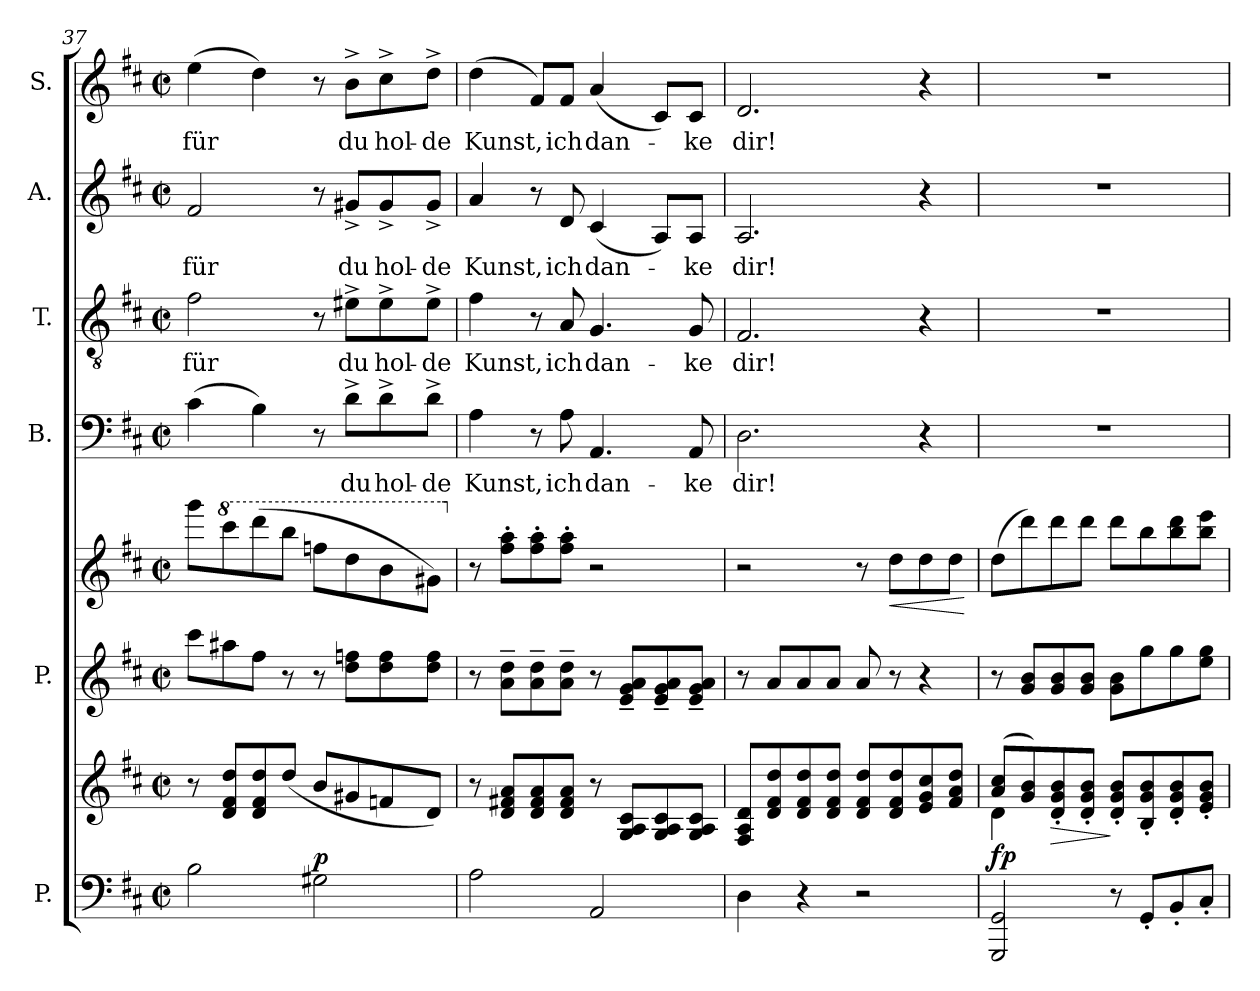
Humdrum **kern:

**kern	**kern	**dynam	**kern	**kern	**dynam	**kern	**text	**kern	**text	**kern	**text	**kern	**text
*part6	*part6	*part6	*part5	*part5	*part5	*part4	*part4	*part3	*part3	*part2	*part2	*part1	*part1
*staff8	*staff7	*staff7/8	*staff6	*staff5	*staff5/6	*staff4	*staff4	*staff3	*staff3	*staff2	*staff2	*staff1	*staff1
*I"P.	*	*	*I"P.	*	*	*I"B.	*	*I"T.	*	*I"A.	*	*I"S.	*
*I'P.	*	*	*I'P.	*	*	*I'B.	*	*I'T.	*	*I'A.	*	*I'S.	*
*clefF4	*clefG2	*	*clefG2	*clefG2	*	*clefF4	*	*clefGv2	*	*clefG2	*	*clefG2	*
*k[f#c#]	*k[f#c#]	*	*k[f#c#]	*k[f#c#]	*	*k[f#c#]	*	*k[f#c#]	*	*k[f#c#]	*	*k[f#c#]	*
*M2/2	*M2/2	*	*M2/2	*M2/2	*	*M2/2	*	*M2/2	*	*M2/2	*	*M2/2	*
*met(c|)	*met(c|)	*	*met(c|)	*met(c|)	*	*met(c|)	*	*met(c|)	*	*met(c|)	*	*met(c|)	*
=37	=37	=37	=37	=37	=37	=37	=37	=37	=37	=37	=37	=37	=37
!	!	!	!	!	!	!	!	!	!LO:LY:b	!	!LO:LY:b	!	!LO:LY:b
2B\	8r	.	8ccc#\L	8ggg\L	.	(>4c#\	.	2f#\	-für	2f#/	-für	(>4ee\	-für
*	*	*	*	*8va	*	*	*	*	*	*	*	*	*
.	8d/ 8f#/ 8dd/L	.	8aa#X\	8cccc#\	.	.	.	.	.	.	.	.	.
.	8d/ 8f#/ 8dd/	.	8ff#\J	(>8dddd\	.	4B\)	.	.	.	.	.	4dd\)	.
.	(<8dd/J	.	8r	8bbb\J	.	.	.	.	.	.	.	.	.
!	!	!LO:DY:a=2	!	!	!	!	!	!	!	!	!	!	!
2G#X\	8b/L	p	8r	8fffn\L	.	8r	.	8r	.	8r	.	8r	.
!	!	!	!	!	!	!	!LO:LY:b	!	!LO:LY:b	!	!LO:LY:b	!	!LO:LY:b
.	8g#X/	.	8dd\ 8ffn\L	8ddd\	.	8d^\L	du	8e#X^\L	du	8g#X^/L	du	8b^\L	du
!	!	!	!	!	!	!	!LO:LY:b	!	!LO:LY:b	!	!LO:LY:b	!	!LO:LY:b
.	8fn/	.	8dd\ 8ff\	8bb\	.	8d^\	hol-	8e#^\	hol-	8g#^/	hol-	8cc#^\	hol-
!	!	!	!	!	!	!	!LO:LY:b	!	!LO:LY:b	!	!LO:LY:b	!	!LO:LY:b
.	8d/J)	.	8dd\ 8ff\J	8gg#X\J)	.	8d^\J	-de	8e#^\J	-de	8g#^/J	-de	8dd^\J	-de
=38	=38	=38	=38	=38	=38	=38	=38	=38	=38	=38	=38	=38	=38
*	*	*	*	*X8va	*	*	*	*	*	*	*	*	*
!	!	!	!	!	!	!	!LO:LY:b	!	!LO:LY:b	!	!LO:LY:b	!	!LO:LY:b
2A\	8r	.	8r	8r	.	4A\	Kunst,	4f#\	Kunst,	4a/	Kunst,	(>4dd\	-Kunst,
.	8d/ 8f#X/ 8a/L	.	8a\~ 8dd\~L	8ff#\' 8aa\'L	.	.	.	.	.	.	.	.	.
.	8d/ 8f#/ 8a/	.	8a\~ 8dd\~	8ff#\' 8aa\'	.	8r	.	8r	.	8r	.	8f#/L)	.
!	!	!	!	!	!	!	!LO:LY:b	!	!LO:LY:b	!	!LO:LY:b	!	!LO:LY:b
.	8d/ 8f#/ 8a/J	.	8a\~ 8dd\~J	8ff#\' 8aa\'J	.	8A\	ich	8A/	ich	8d/	ich	8f#/J	ich
!	!	!	!	!	!	!	!LO:LY:b	!	!LO:LY:b	!	!LO:LY:b	!	!LO:LY:b
2AA/	8r	.	8r	2r	.	4.AA/	dan-	4.G/	dan-	(<4c#/	dan-	(<4a/	dan-
.	8G/ 8A/ 8c#/L	.	8e/~ 8g/~ 8a/~L	.	.	.	.	.	.	.	.	.	.
.	8G/ 8A/ 8c#/	.	8e/~ 8g/~ 8a/~	.	.	.	.	.	.	8A/L)	.	8c#/L)	.
!	!	!	!	!	!	!	!LO:LY:b	!	!LO:LY:b	!	!LO:LY:b	!	!LO:LY:b
.	8G/ 8A/ 8c#/J	.	8e/~ 8g/~ 8a/~J	.	.	8AA/	-ke	8G/	-ke	8A/J	-ke	8c#/J	-ke
=39	=39	=39	=39	=39	=39	=39	=39	=39	=39	=39	=39	=39	=39
!	!	!	!	!	!	!	!LO:LY:b	!	!LO:LY:b	!	!LO:LY:b	!	!LO:LY:b
4D\	8F#/ 8A/ 8d/L	.	8r	2r	.	2.D\	dir!	2.F#/	dir!	2.A/	dir!	2.d/	dir!
.	8d/ 8f#/ 8dd/	.	8a/L	.	.	.	.	.	.	.	.	.	.
4r	8d/ 8f#/ 8dd/	.	8a/	.	.	.	.	.	.	.	.	.	.
.	8d/ 8f#/ 8dd/J	.	8a/J	.	.	.	.	.	.	.	.	.	.
2r	8d/ 8f#/ 8dd/L	.	8a/	8r	.	.	.	.	.	.	.	.	.
!	!	!	!	!	!LO:HP:b	!	!	!	!	!	!	!	!
.	8d/ 8f#/ 8dd/	.	8r	8dd\L	<	.	.	.	.	.	.	.	.
.	8e/ 8g/ 8cc#/	.	4r	8dd\	.	4r	.	4r	.	4r	.	4r	.
.	8f#/ 8a/ 8dd/J	.	.	8dd\J	.	.	.	.	.	.	.	.	.
.	.	.	.	.	[	.	.	.	.	.	.	.	.
=40	=40	=40	=40	=40	=40	=40	=40	=40	=40	=40	=40	=40	=40
*	*^	*	*	*	*	*	*	*	*	*	*	*	*
!	!	!	!LO:DY:a=2	!	!	!	!	!	!	!	!	!	!	!
2GGG/ 2GG/	(>8a/ 8cc#/L	4d\	fp	8r	(>8dd\L	.	1r	.	1r	.	1r	.	1r	.
.	8g/ 8b/)	.	.	8g/ 8b/L	8ddd\)	.	.	.	.	.	.	.	.	.
!	!	!	!LO:HP:b	!	!	!	!	!	!	!	!	!	!	!
.	8d/' 8g/' 8b/'	2.ryy	>	8g/ 8b/	8ddd\	.	.	.	.	.	.	.	.	.
.	8d/' 8g/' 8b/'J	.	.	8g/ 8b/J	8ddd\J	.	.	.	.	.	.	.	.	.
8r	8d/' 8g/' 8b/'L	.	]	8g\ 8b\L	8ddd\L	.	.	.	.	.	.	.	.	.
8GG'/L	8B/' 8g/' 8b/'	.	.	8gg\	8bb\	.	.	.	.	.	.	.	.	.
8BB'/	8d/' 8g/' 8b/'	.	.	8gg\	8bb\ 8ddd\	.	.	.	.	.	.	.	.	.
8C#'/J	8e/' 8g/' 8b/'J	.	.	8ee\ 8gg\J	8bb\ 8eee\J	.	.	.	.	.	.	.	.	.
*	*v	*v	*	*	*	*	*	*	*	*	*	*	*	*
=	=	=	=	=	=	=	=	=	=	=	=	=	=
*-	*-	*-	*-	*-	*-	*-	*-	*-	*-	*-	*-	*-	*-
